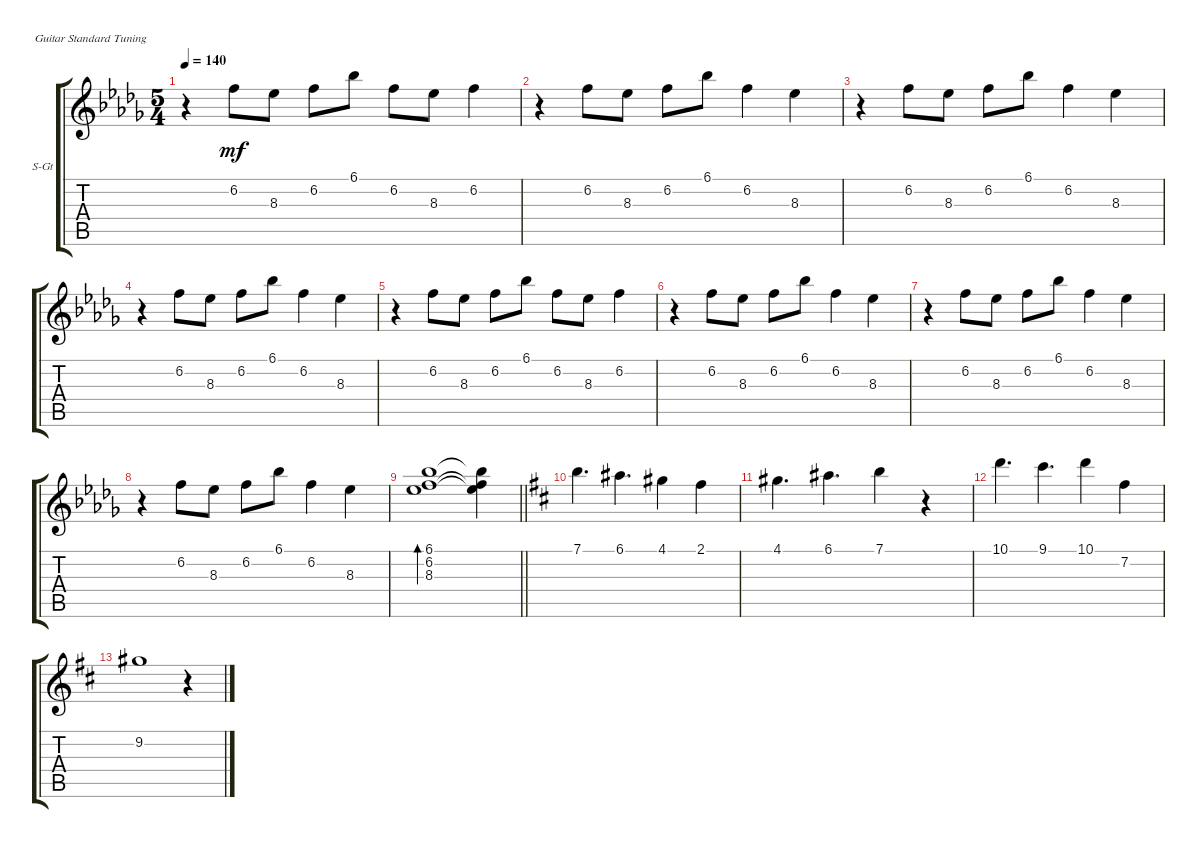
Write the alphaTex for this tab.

\defaultSystemsLayout 4
\bracketExtendMode groupsimilarinstruments
\firstSystemTrackNameOrientation horizontal
\otherSystemsTrackNameOrientation horizontal
\track ("Second guitar" "S-Gt") {instrument acousticguitarsteel}
\staff {score tabs}
\tuning (E4 B3 G3 D3 A2 E2)
\ts (5 4)
\tempo 140
\clef g2
\ks bbminor
r.4{dy mf} 6.2.8 8.3.8 6.2.8 6.1.8 6.2.8 8.3.8 6.2.4 |
r.4 6.2.8 8.3.8 6.2.8 6.1.8 6.2.4 8.3.4 |
r.4 6.2.8 8.3.8 6.2.8 6.1.8 6.2.4 8.3.4 |
r.4 6.2.8 8.3.8 6.2.8 6.1.8 6.2.4 8.3.4 |
r.4 6.2.8 8.3.8 6.2.8 6.1.8 6.2.8 8.3.8 6.2.4 |
r.4 6.2.8 8.3.8 6.2.8 6.1.8 6.2.4 8.3.4 |
r.4 6.2.8 8.3.8 6.2.8 6.1.8 6.2.4 8.3.4 |
r.4 6.2.8 8.3.8 6.2.8 6.1.8 6.2.4 8.3.4 |
\barLineRight lightlight
(8.3 6.2 6.1).1{bd 237} (8.3{t} 6.2{t} 6.1{t}).4 |
\ks bminor
7.1.4{d} 6.1.4{d} 4.1.4 2.1.4 |
4.1.4{d} 6.1.4{d} 7.1.4 r.4 |
10.1.4{d} 9.1.4{d} 10.1.4 7.2.4 |
9.2.1 r.4
